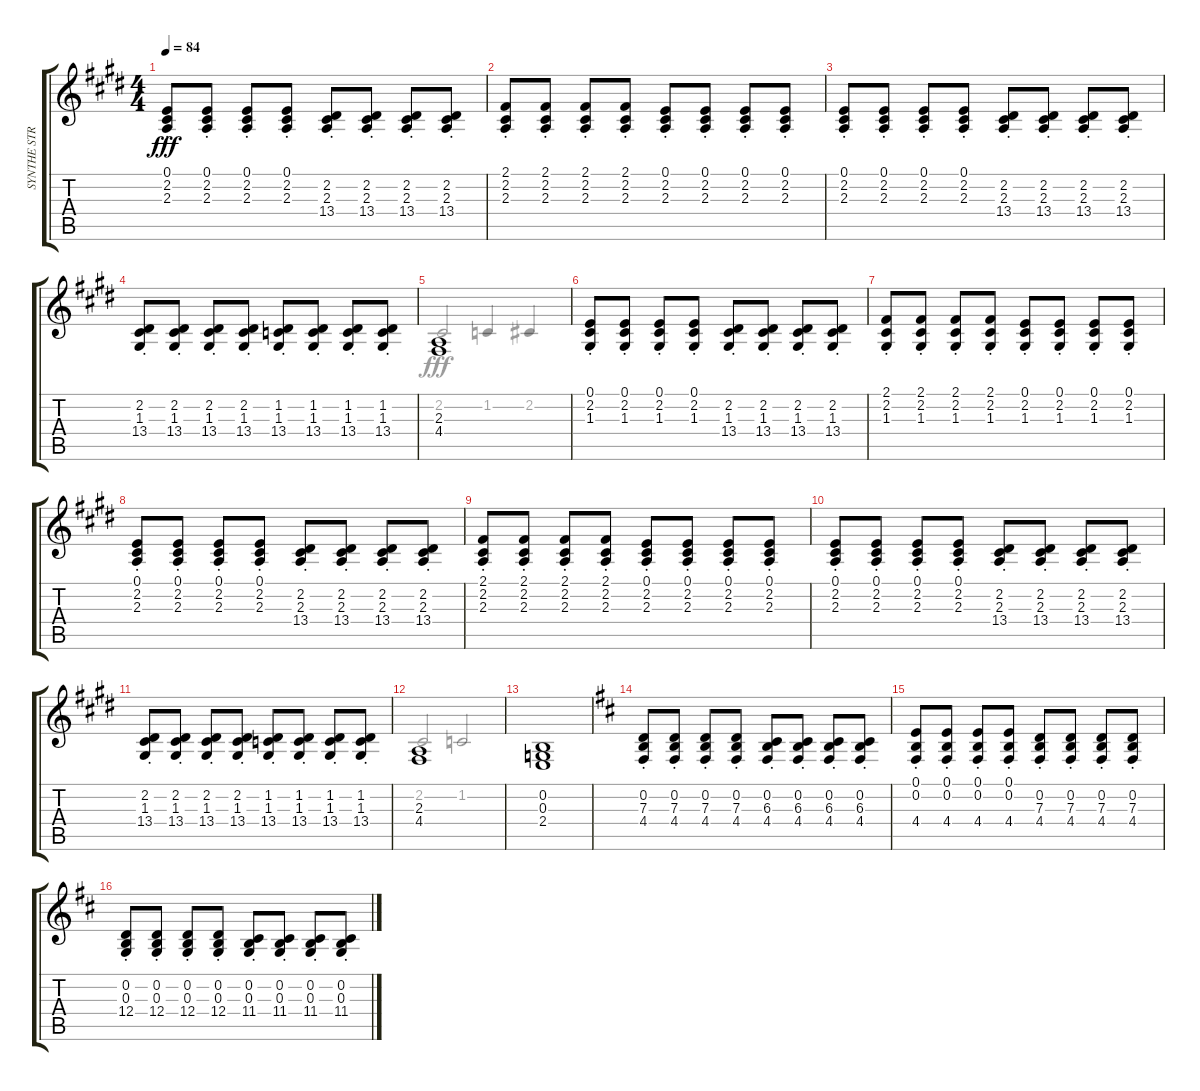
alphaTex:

\track ("SYNTHE STRINGS 1_1" "SYNTHE STR") {instrument stringensemble1}
\staff {score tabs}
\tuning (E4 B3 G3 D3 A2 E2) {hide}
\voice
\ts (4 4)
\tempo 84
\clef g2
\ks e
(0.1{st} 2.2{st} 2.3{st}).8{dy fff} (0.1{st} 2.2{st} 2.3{st}).8 (0.1{st} 2.2{st} 2.3{st}).8 (0.1{st} 2.2{st} 2.3{st}).8 (2.2{st} 2.3{st} 13.4{st}).8 (2.2{st} 2.3{st} 13.4{st}).8 (2.2{st} 2.3{st} 13.4{st}).8 (2.2{st} 2.3{st} 13.4{st}).8 |
(2.1{st} 2.2{st} 2.3{st}).8 (2.1{st} 2.2{st} 2.3{st}).8 (2.1{st} 2.2{st} 2.3{st}).8 (2.1{st} 2.2{st} 2.3{st}).8 (0.1{st} 2.2{st} 2.3{st}).8 (0.1{st} 2.2{st} 2.3{st}).8 (0.1{st} 2.2{st} 2.3{st}).8 (0.1{st} 2.2{st} 2.3{st}).8 |
(0.1{st} 2.2{st} 2.3{st}).8 (0.1{st} 2.2{st} 2.3{st}).8 (0.1{st} 2.2{st} 2.3{st}).8 (0.1{st} 2.2{st} 2.3{st}).8 (2.2{st} 2.3{st} 13.4{st}).8 (2.2{st} 2.3{st} 13.4{st}).8 (2.2{st} 2.3{st} 13.4{st}).8 (2.2{st} 2.3{st} 13.4{st}).8 |
(2.2{st} 1.3{st} 13.4{st}).8 (2.2{st} 1.3{st} 13.4{st}).8 (2.2{st} 1.3{st} 13.4{st}).8 (2.2{st} 1.3{st} 13.4{st}).8 (1.2{st} 1.3{st} 13.4{st}).8 (1.2{st} 1.3{st} 13.4{st}).8 (1.2{st} 1.3{st} 13.4{st}).8 (1.2{st} 1.3{st} 13.4{st}).8 |
(2.3 4.4).1 |
(0.1{st} 2.2{st} 1.3{st}).8 (0.1{st} 2.2{st} 1.3{st}).8 (0.1{st} 2.2{st} 1.3{st}).8 (0.1{st} 2.2{st} 1.3{st}).8 (2.2{st} 1.3{st} 13.4{st}).8 (2.2{st} 1.3{st} 13.4{st}).8 (2.2{st} 1.3{st} 13.4{st}).8 (2.2{st} 1.3{st} 13.4{st}).8 |
(2.1{st} 2.2{st} 1.3{st}).8 (2.1{st} 2.2{st} 1.3{st}).8 (2.1{st} 2.2{st} 1.3{st}).8 (2.1{st} 2.2{st} 1.3{st}).8 (0.1{st} 2.2{st} 1.3{st}).8 (0.1{st} 2.2{st} 1.3{st}).8 (0.1{st} 2.2{st} 1.3{st}).8 (0.1{st} 2.2{st} 1.3{st}).8 |
(0.1{st} 2.2{st} 2.3{st}).8 (0.1{st} 2.2{st} 2.3{st}).8 (0.1{st} 2.2{st} 2.3{st}).8 (0.1{st} 2.2{st} 2.3{st}).8 (2.2{st} 2.3{st} 13.4{st}).8 (2.2{st} 2.3{st} 13.4{st}).8 (2.2{st} 2.3{st} 13.4{st}).8 (2.2{st} 2.3{st} 13.4{st}).8 |
(2.1{st} 2.2{st} 2.3{st}).8 (2.1{st} 2.2{st} 2.3{st}).8 (2.1{st} 2.2{st} 2.3{st}).8 (2.1{st} 2.2{st} 2.3{st}).8 (0.1{st} 2.2{st} 2.3{st}).8 (0.1{st} 2.2{st} 2.3{st}).8 (0.1{st} 2.2{st} 2.3{st}).8 (0.1{st} 2.2{st} 2.3{st}).8 |
(0.1{st} 2.2{st} 2.3{st}).8 (0.1{st} 2.2{st} 2.3{st}).8 (0.1{st} 2.2{st} 2.3{st}).8 (0.1{st} 2.2{st} 2.3{st}).8 (2.2{st} 2.3{st} 13.4{st}).8 (2.2{st} 2.3{st} 13.4{st}).8 (2.2{st} 2.3{st} 13.4{st}).8 (2.2{st} 2.3{st} 13.4{st}).8 |
(2.2{st} 1.3{st} 13.4{st}).8 (2.2{st} 1.3{st} 13.4{st}).8 (2.2{st} 1.3{st} 13.4{st}).8 (2.2{st} 1.3{st} 13.4{st}).8 (1.2{st} 1.3{st} 13.4{st}).8 (1.2{st} 1.3{st} 13.4{st}).8 (1.2{st} 1.3{st} 13.4{st}).8 (1.2{st} 1.3{st} 13.4{st}).8 |
(2.3 4.4).1 |
(0.2 0.3 2.4).1 |
\ks d
(0.2{st} 7.3{st} 4.4{st}).8{beam Up} (0.2{st} 7.3{st} 4.4{st}).8{beam Up} (0.2{st} 7.3{st} 4.4{st}).8{beam Up} (0.2{st} 7.3{st} 4.4{st}).8{beam Up} (0.2{st} 6.3{st} 4.4{st}).8 (0.2{st} 6.3{st} 4.4{st}).8 (0.2{st} 6.3{st} 4.4{st}).8 (0.2{st} 6.3{st} 4.4{st}).8 |
(0.1{st} 0.2{st} 4.4{st}).8{beam Up} (0.1{st} 0.2{st} 4.4{st}).8{beam Up} (0.1{st} 0.2{st} 4.4{st}).8{beam Up} (0.1{st} 0.2{st} 4.4{st}).8{beam Up} (0.2{st} 7.3{st} 4.4{st}).8{beam Up} (0.2{st} 7.3{st} 4.4{st}).8{beam Up} (0.2{st} 7.3{st} 4.4{st}).8{beam Up} (0.2{st} 7.3{st} 4.4{st}).8{beam Up} |
(0.2{st} 0.3{st} 12.4{st}).8{beam Up} (0.2{st} 0.3{st} 12.4{st}).8{beam Up} (0.2{st} 0.3{st} 12.4{st}).8{beam Up} (0.2{st} 0.3{st} 12.4{st}).8{beam Up} (0.2{st} 0.3{st} 11.4{st}).8{beam Up} (0.2{st} 0.3{st} 11.4{st}).8{beam Up} (0.2{st} 0.3{st} 11.4{st}).8{beam Up} (0.2{st} 0.3{st} 11.4{st}).8{beam Up}
\voice
\clef g2
\ottava regular
\simile none
\ks e
|
|
|
|
2.2.2{beam Up} 1.2.4{beam Up} 2.2.4{beam Up} |
|
|
|
|
|
|
2.2.2{beam Up} 1.2.2{beam Up} |
|
\ks d
|
|
